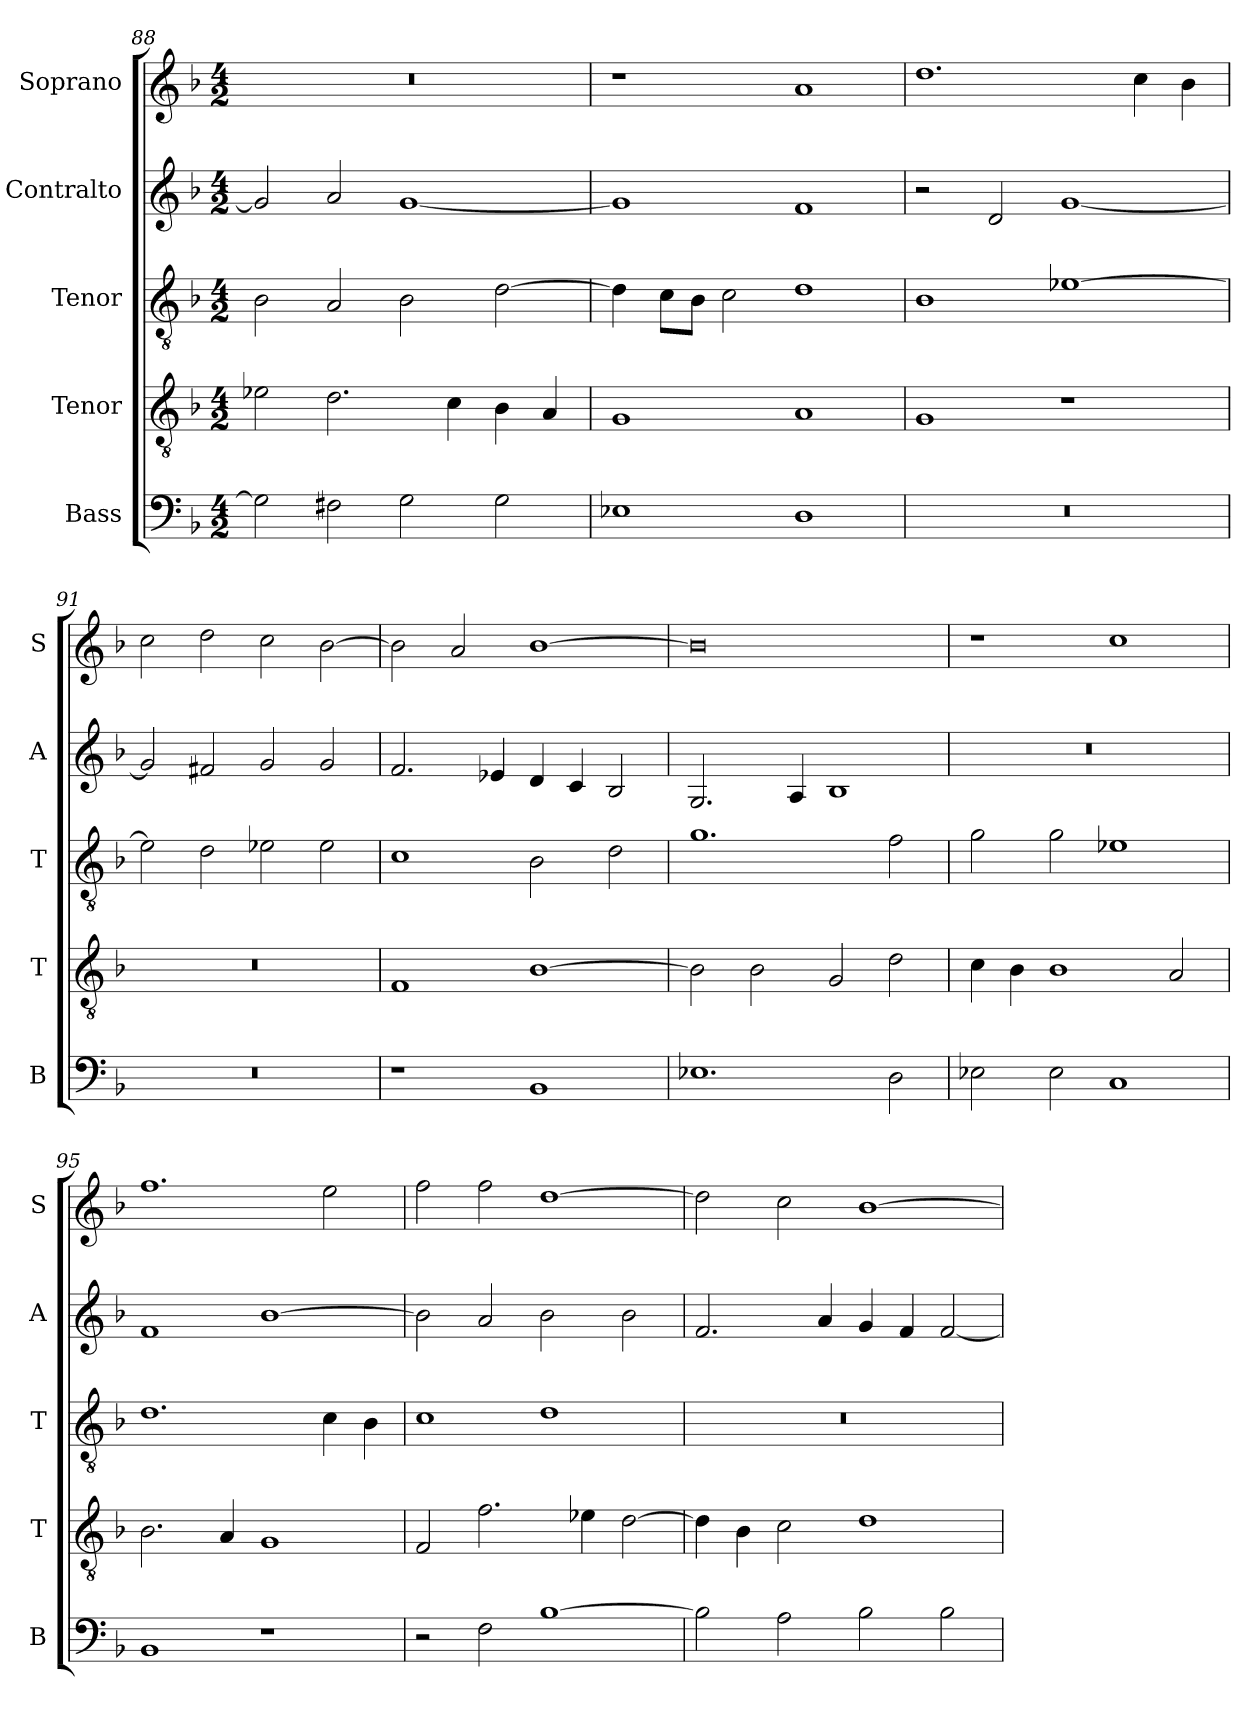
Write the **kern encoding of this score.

**kern	**kern	**kern	**kern	**kern
*part5	*part4	*part3	*part2	*part1
*staff5	*staff4	*staff3	*staff2	*staff1
*I"Bass	*I"Tenor	*I"Tenor	*I"Contralto	*I"Soprano
*I'B	*I'T	*I'T	*I'A	*I'S
*clefF4	*clefGv2	*clefGv2	*clefG2	*clefG2
*k[b-]	*k[b-]	*k[b-]	*k[b-]	*k[b-]
*D:aeo	*D:aeo	*D:aeo	*D:aeo	*D:aeo
*M4/2	*M4/2	*M4/2	*M4/2	*M4/2
=88	=88	=88	=88	=88
2G]	2e-X	2B-	2g]	0r
2F#X	2.d	2A	2a	.
2G	.	2B-	[1g	.
.	4c	.	.	.
2G	4B-	[2d	.	.
.	4A	.	.	.
=89	=89	=89	=89	=89
1E-X	1G	4d]	1g]	1r
.	.	8c\L	.	.
.	.	8B-\J	.	.
.	.	2c	.	.
1D	1A	1d	1f	1a
=90	=90	=90	=90	=90
0r	1G	1B-	2r	1.dd
.	.	.	2d	.
.	1r	[1e-X	[1g	.
.	.	.	.	4cc
.	.	.	.	4b-
=91	=91	=91	=91	=91
0r	0r	2e-]	2g]	2cc
.	.	2d	2f#X	2dd
.	.	2e-X	2g	2cc
.	.	2e-	2g	[2b-
=92	=92	=92	=92	=92
1r	1F	1c	2.f	2b-]
.	.	.	.	2a
.	.	.	4e-X	.
1BB-	[1B-	2B-	4d	[1b-
.	.	.	4c	.
.	.	2d	2B-	.
=93	=93	=93	=93	=93
1.E-X	2B-]	1.g	2.G	0b-]
.	2B-	.	.	.
.	.	.	4A	.
.	2G	.	1B-	.
2D	2d	2f	.	.
=94	=94	=94	=94	=94
2E-X	4c	2g	0r	1r
.	4B-	.	.	.
2E-	1B-	2g	.	.
1C	.	1e-X	.	1cc
.	2A	.	.	.
=95	=95	=95	=95	=95
1BB-	2.B-	1.d	1f	1.ff
.	4A	.	.	.
1r	1G	.	[1b-	.
.	.	4c	.	2ee
.	.	4B-	.	.
=96	=96	=96	=96	=96
2r	2F	1c	2b-]	2ff
2F	2.f	.	2a	2ff
[1B-	.	1d	2b-	[1dd
.	4e-X	.	.	.
.	[2d	.	2b-	.
=97	=97	=97	=97	=97
2B-]	4d]	0r	2.f	2dd]
.	4B-	.	.	.
2A	2c	.	.	2cc
.	.	.	4a	.
2B-	1d	.	4g	[1b-
.	.	.	4f	.
2B-	.	.	[2f	.
=	=	=	=	=
*-	*-	*-	*-	*-
